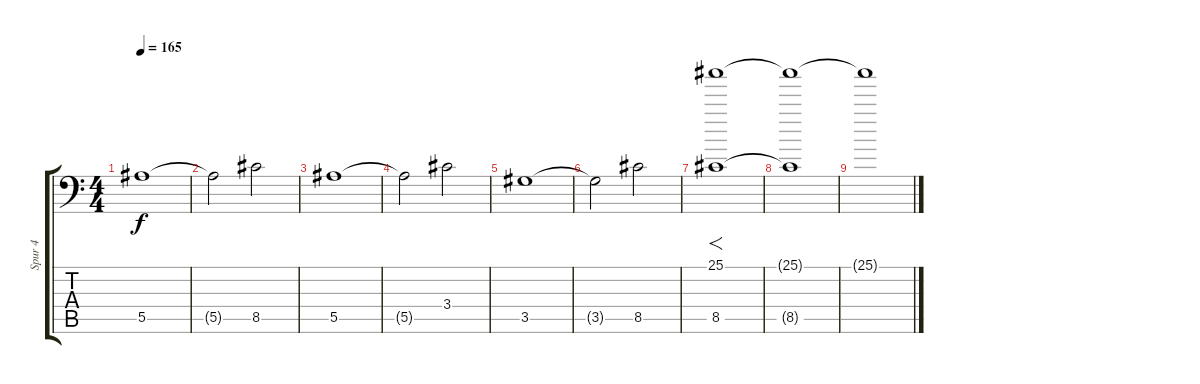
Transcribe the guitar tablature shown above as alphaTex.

\track ("Spur 4" "Spur 4") {instrument distortionguitar}
\staff {score tabs}
\tuning (C4 G3 Eb3 Bb2 F2 Bb1) {hide}
\ts (4 4)
\tempo 165
\clef f4
\ks c
5.5.1{dy f} |
5.5{t}.2 8.5.2 |
5.5.1 |
5.5{t}.2 3.4.2 |
3.5.1 |
3.5{t}.2 8.5.2 |
(25.1 8.5).1{f} |
(25.1{t} 8.5{t}).1 |
25.1{t}.1
